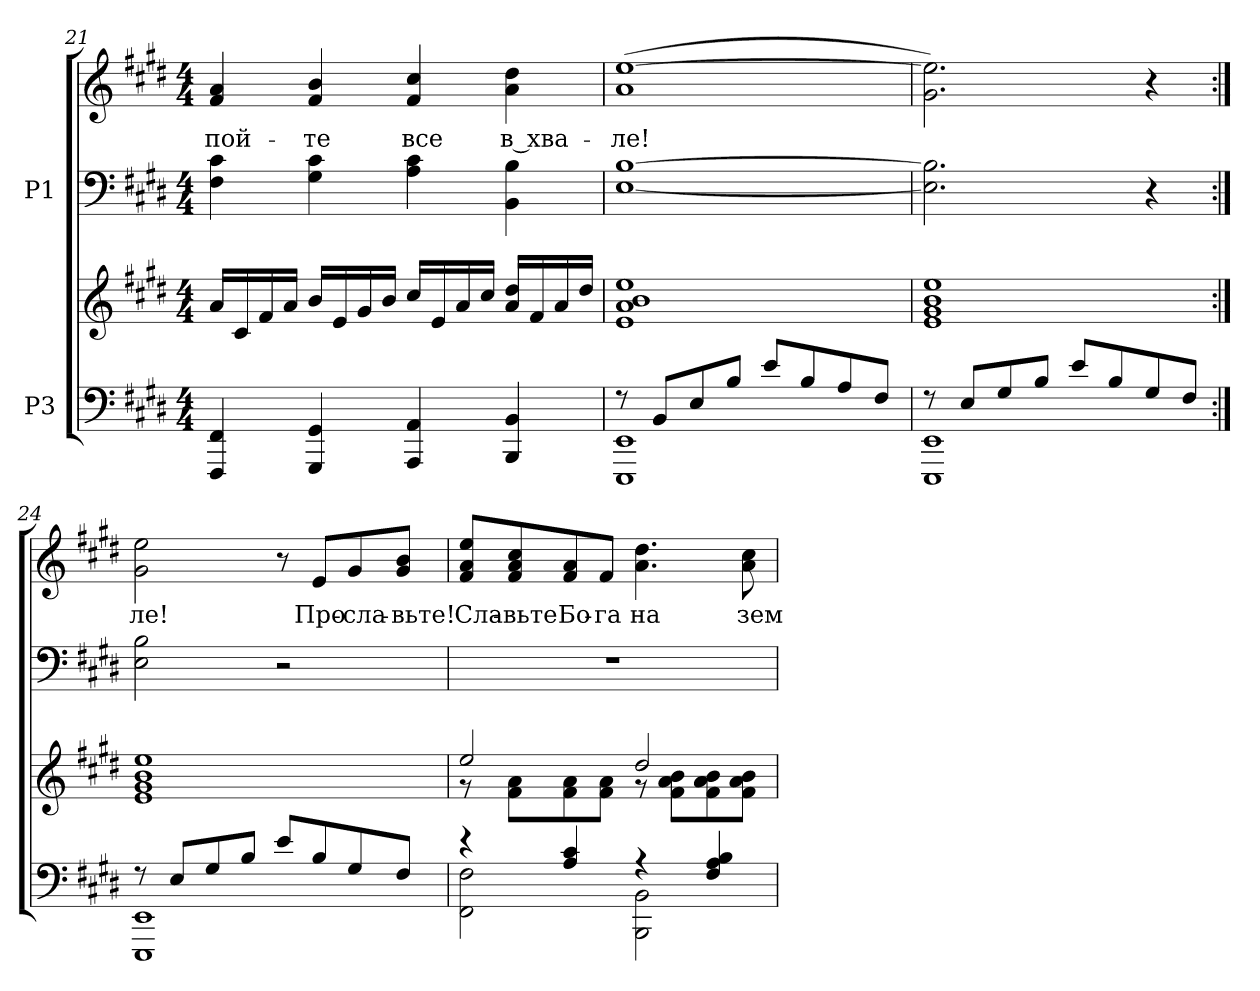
**kern	**kern	**kern	**kern	**text
*part2	*part2	*part1	*part1	*part1
*staff4	*staff3	*staff2	*staff1	*staff1
*I"P3	*	*I"P1	*	*
*clefF4	*clefG2	*clefF4	*clefG2	*
*k[f#c#g#d#]	*k[f#c#g#d#]	*k[f#c#g#d#]	*k[f#c#g#d#]	*
*E:	*E:	*E:	*E:	*
*M4/4	*M4/4	*M4/4	*M4/4	*
=21	=21	=21	=21	=21
!	!	!	!	!LO:LY:b:color=#000000
4FFF#i/ 4FF#i	16ai/LL	4F#i\ 4c#i	4f#i/ 4ai	-пой-
.	16c#i/	.	.	.
.	16f#i/	.	.	.
.	16ai/JJ	.	.	.
!	!	!	!	!LO:LY:b:color=#000000
4GGG#i/ 4GG#i	16bi/LL	4G#i\ 4c#i	4f#i/ 4bi	-те
.	16ei/	.	.	.
.	16g#i/	.	.	.
.	16bi/JJ	.	.	.
!	!	!	!	!LO:LY:b:color=#000000
4AAAi/ 4AAi	16cc#i/LL	4Ai\ 4c#i	4f#i/ 4cc#i	все
.	16ei/	.	.	.
.	16ai/	.	.	.
.	16cc#i/JJ	.	.	.
!	!	!	!	!LO:LY:b:color=#000000
4BBBi/ 4BBi	16ai/ 16dd#iLL	4BBi\ 4Bi	4ai\ 4dd#i	в хва-
.	16f#i/	.	.	.
.	16ai/	.	.	.
.	16dd#i/JJ	.	.	.
!!LO:PB:g=z
=22	=22	=22	=22	=22
*^	*	*	*	*
!	!	!	!	!	!LO:LY:b:color=#000000
8r	1EEEi 1EEi	1ei 1ai 1bi 1eei	[<1Ei [>1Bi	(1ai [>1eei	-ле!
8BBi/L	.	.	.	.	.
8Ei/	.	.	.	.	.
8Bi/J	.	.	.	.	.
8ei/L	.	.	.	.	.
8Bi/	.	.	.	.	.
8Ai/	.	.	.	.	.
8F#i/J	.	.	.	.	.
=23	=23	=23	=23	=23	=23
8r	1EEEi 1EEi	1ei 1g#i 1bi 1eei	2.Ei\] 2.Bi]	2.g#i\ 2.eei])	.
8Ei/L	.	.	.	.	.
8G#i/	.	.	.	.	.
8Bi/J	.	.	.	.	.
8ei/L	.	.	.	.	.
8Bi/	.	.	.	.	.
8G#i/	.	.	4r	4r	.
8F#i/J	.	.	.	.	.
=24:|!	=24:|!	=24:|!	=24:|!	=24:|!	=24:|!
!	!	!	!	!	!LO:LY:b:color=#000000
8r	1EEEi 1EEi	1ei 1g#i 1bi 1eei	2Ei\ 2Bi	2g#i\ 2eei	ле!
8Ei/L	.	.	.	.	.
8G#i/	.	.	.	.	.
8Bi/J	.	.	.	.	.
8ei/L	.	.	2r	8r	.
!	!	!	!	!	!LO:LY:b:color=#000000
8Bi/	.	.	.	8ei/L	Про-
!	!	!	!	!	!LO:LY:b:color=#000000
8G#i/	.	.	.	8g#i/	-сла-
!	!	!	!	!	!LO:LY:b:color=#000000
8F#i/J	.	.	.	8g#i/ 8biJ	-вьте!
!!LO:LB:g=z
=25	=25	=25	=25	=25	=25
*	*	*^	*	*	*
!	!	!	!	!	!	!LO:LY:b:color=#000000
4r	2FF#i\ 2F#i	2eei/	8r	1r	8f#i/ 8ai 8eeiL	Сла-
!	!	!	!	!	!	!LO:LY:b:color=#000000
.	.	.	8f#i\ 8aiL	.	8f#i/ 8ai 8cc#i	-вьте
!	!	!	!	!	!	!LO:LY:b:color=#000000
4Ai/ 4c#i	.	.	8f#i\ 8ai	.	8f#i/ 8ai	Бо-
!	!	!	!	!	!	!LO:LY:b:color=#000000
.	.	.	8f#i\ 8aiJ	.	8f#i/J	-га
!	!	!	!	!	!	!LO:LY:b:color=#000000
4r	2BBBi\ 2BBi	2dd#i/	8r	.	4.ai\ 4.dd#i	на
.	.	.	8f#i\ 8ai 8biL	.	.	.
4F#i/ 4Ai 4Bi	.	.	8f#i\ 8ai 8bi	.	.	.
!	!	!	!	!	!	!LO:LY:b:color=#000000
.	.	.	8f#i\ 8ai 8biJ	.	8ai\ 8cc#i	зем-
*v	*v	*	*	*	*	*
*	*v	*v	*	*	*
=	=	=	=	=
*-	*-	*-	*-	*-
